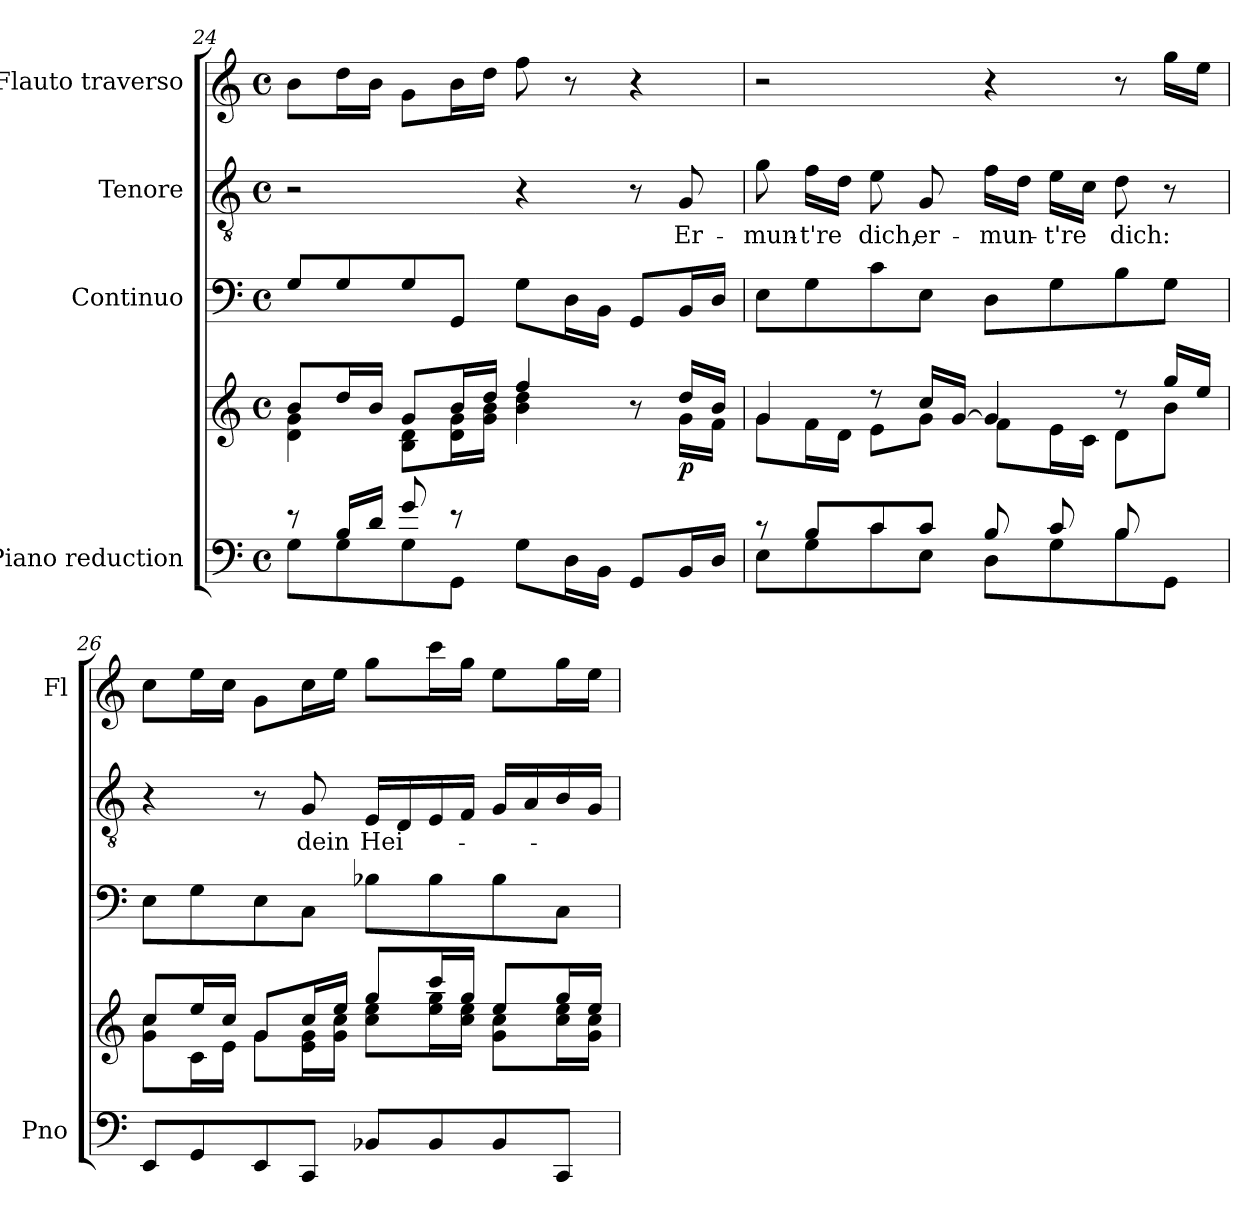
**kern	**kern	**dynam	**kern	**kern	**text	**kern
*part4	*part4	*part4	*part3	*part2	*part2	*part1
*staff5	*staff4	*staff4/5	*staff3	*staff2	*staff2	*staff1
*I"Piano reduction	*	*	*I"Continuo	*I"Tenore	*	*I"Flauto traverso
*I'Pno	*	*	*	*	*	*I'Fl
*clefF4	*clefG2	*	*clefF4	*clefGv2	*	*clefG2
*k[]	*k[]	*	*k[]	*k[]	*	*k[]
*M4/4	*M4/4	*	*M4/4	*M4/4	*	*M4/4
*met(c)	*met(c)	*	*met(c)	*met(c)	*	*met(c)
=24	=24	=24	=24	=24	=24	=24
*^	*^	*	*	*	*	*
8r	8G\L	8b/L	4d\ 4g\	.	8G/L	2r	.	8b\L
16B/LL	8G\	16dd/L	.	.	8G/	.	.	16dd\L
16d/JJ	.	16b/JJ	.	.	.	.	.	16b\JJ
8g/	8G\	8g/L	8B\ 8d\L	.	8G/	.	.	8g\L
8r	8GG\J	16b/L	16d\ 16g\L	.	8GG/J	.	.	16b\L
.	.	16dd/JJ	16g\ 16b\JJ	.	.	.	.	16dd\JJ
2ryy	8G\L	4ff/	4b\ 4dd\	.	8G\L	4r	.	8ff\
.	16D\L	.	.	.	16D\L	.	.	8r
.	16BB\JJ	.	.	.	16BB\JJ	.	.	.
.	8GG/L	8r	8ryy	.	8GG/L	8r	.	4r
!	!	!	!	!LO:DY:b	!	!	!LO:LY:b	!
.	16BB/L	16dd/LL	16g\LL	p	16BB/L	8G/	Er-	.
.	16D/JJ	16b/JJ	16f\JJ	.	16D/JJ	.	.	.
=25	=25	=25	=25	=25	=25	=25	=25	=25
*	*	*	*^	*	*	*	*	*
!	!	!	!	!	!	!	!	!LO:LY:b	!
8r	8E\L	4g/	8g\L	2..ryy	.	8E\L	8g\	-mun-	2r
!	!	!	!	!	!	!	!	!LO:LY:b	!
8B/L	8G\	.	16f\L	.	.	8G\	16f\LL	-t're	.
.	.	.	16d\JJ	.	.	.	16d\JJ	.	.
!	!	!	!	!	!	!	!	!LO:LY:b	!
8c/	8c\	8r	8e\L	.	.	8c\	8e\	dich,	.
!	!	!	!	!	!	!	!	!LO:LY:b	!
8c/J	8E\J	16cc/LL	8g\J	.	.	8E\J	8G/	er-	.
.	.	[16g/JJ	.	.	.	.	.	.	.
!	!	!	!	!	!	!	!	!LO:LY:b	!
8B/L	8D\L	4g/]	8f\L	.	.	8D\L	16f\LL	-mun-	4r
.	.	.	.	.	.	.	16d\JJ	.	.
!	!	!	!	!	!	!	!	!LO:LY:b	!
8c/	8G\	.	16e\L	.	.	8G\	16e\LL	-t're	.
.	.	.	16c\JJ	.	.	.	16c\JJ	.	.
!	!	!	!	!	!	!	!	!LO:LY:b	!
8B/	8B\	8r	8d\L	.	.	8B\	8d\	dich:	8r
8ryy	8GG\J	16gg/LL	8b\J	8g\J	.	8G\J	8r	.	16gg\LL
.	.	16ee/JJ	.	.	.	.	.	.	16ee\JJ
*v	*v	*	*	*	*	*	*	*	*
*	*	*v	*v	*	*	*	*	*
=26	=26	=26	=26	=26	=26	=26	=26
8EE/L	8cc/L	8g\ 8cc\L	.	8E\L	4r	.	8cc\L
8GG/	16ee/L	16c\L	.	8G\	.	.	16ee\L
.	16cc/JJ	16e\JJ	.	.	.	.	16cc\JJ
8EE/	8g/L	8g\L	.	8E\	8r	.	8g\L
!	!	!	!	!	!	!LO:LY:b	!
8CC/J	16cc/L	16e\ 16g\L	.	8C\J	8G/	dein	16cc\L
.	16ee/JJ	16g\ 16cc\JJ	.	.	.	.	16ee\JJ
!	!	!	!	!	!	!LO:LY:b	!
8BB-X/L	8gg/L	8cc\ 8ee\L	.	8B-X\L	16E/LL	Hei-	8gg\L
.	.	.	.	.	16D/	.	.
8BB-/	16ccc/L	16ee\ 16gg\L	.	8B-\	16E/	.	16ccc\L
.	16gg/JJ	16cc\ 16ee\JJ	.	.	16F/JJ	.	16gg\JJ
8BB-/	8ee/L	8g\ 8cc\L	.	8B-\	16G/LL	.	8ee\L
.	.	.	.	.	16A/	.	.
8CC/J	16gg/L	16cc\ 16ee\L	.	8C\J	16B/	.	16gg\L
.	16ee/JJ	16g\ 16cc\JJ	.	.	16G/JJ	.	16ee\JJ
*	*v	*v	*	*	*	*	*
=	=	=	=	=	=	=
*-	*-	*-	*-	*-	*-	*-
